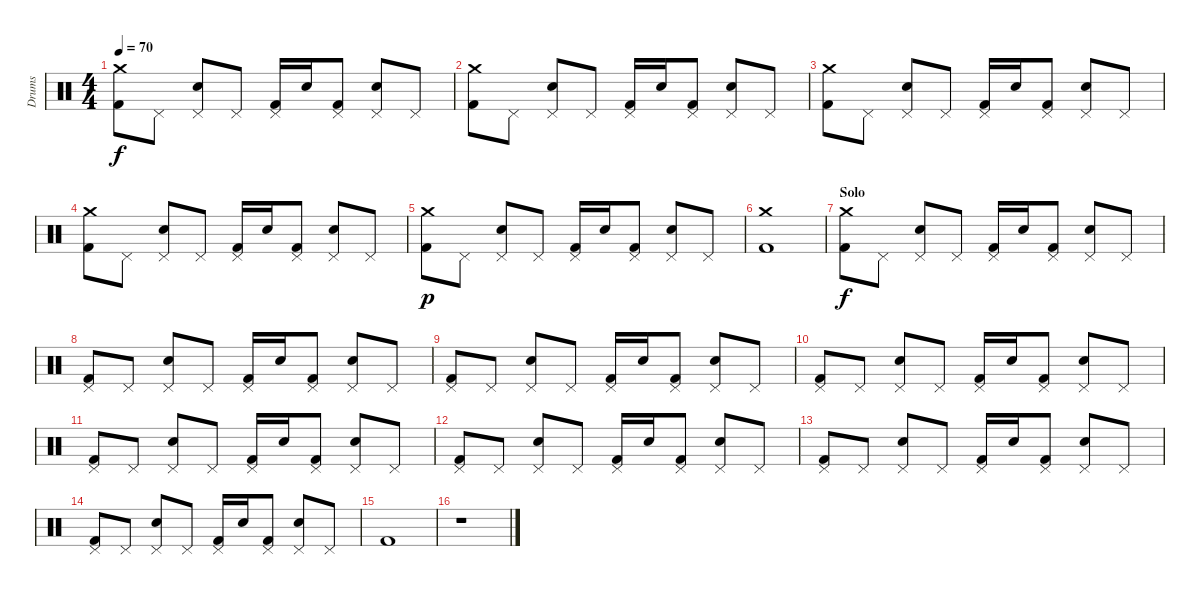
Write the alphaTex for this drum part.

\track ("Drums" "Drums") {instrument percussion}
\staff {score}
\articulation defaults
\ts (4 4)
\tempo 70
\clef neutral
\ks c
("Crash medium (hit)" "Kick (hit) 2").8{dy f} "Pedal Hi-Hat (hit)".8 ("Pedal Hi-Hat (hit)" "Electric Snare (hit)").8 "Pedal Hi-Hat (hit)".8 ("Pedal Hi-Hat (hit)" "Kick (hit) 2").16 "Electric Snare (hit)".16 ("Pedal Hi-Hat (hit)" "Kick (hit) 2").8 ("Pedal Hi-Hat (hit)" "Electric Snare (hit)").8 "Pedal Hi-Hat (hit)".8 |
("Crash medium (hit)" "Kick (hit) 2").8 "Pedal Hi-Hat (hit)".8 ("Pedal Hi-Hat (hit)" "Electric Snare (hit)").8 "Pedal Hi-Hat (hit)".8 ("Pedal Hi-Hat (hit)" "Kick (hit) 2").16 "Electric Snare (hit)".16 ("Pedal Hi-Hat (hit)" "Kick (hit) 2").8 ("Pedal Hi-Hat (hit)" "Electric Snare (hit)").8 "Pedal Hi-Hat (hit)".8 |
("Crash medium (hit)" "Kick (hit) 2").8 "Pedal Hi-Hat (hit)".8 ("Pedal Hi-Hat (hit)" "Electric Snare (hit)").8 "Pedal Hi-Hat (hit)".8 ("Pedal Hi-Hat (hit)" "Kick (hit) 2").16 "Electric Snare (hit)".16 ("Pedal Hi-Hat (hit)" "Kick (hit) 2").8 ("Pedal Hi-Hat (hit)" "Electric Snare (hit)").8 "Pedal Hi-Hat (hit)".8 |
("Crash medium (hit)" "Kick (hit) 2").8 "Pedal Hi-Hat (hit)".8 ("Pedal Hi-Hat (hit)" "Electric Snare (hit)").8 "Pedal Hi-Hat (hit)".8 ("Pedal Hi-Hat (hit)" "Kick (hit) 2").16 "Electric Snare (hit)".16 ("Pedal Hi-Hat (hit)" "Kick (hit) 2").8 ("Pedal Hi-Hat (hit)" "Electric Snare (hit)").8 "Pedal Hi-Hat (hit)".8 |
("Crash medium (hit)" "Kick (hit) 2").8{dy p} "Pedal Hi-Hat (hit)".8 ("Pedal Hi-Hat (hit)" "Electric Snare (hit)").8 "Pedal Hi-Hat (hit)".8 ("Pedal Hi-Hat (hit)" "Kick (hit) 2").16 "Electric Snare (hit)".16 ("Pedal Hi-Hat (hit)" "Kick (hit) 2").8 ("Pedal Hi-Hat (hit)" "Electric Snare (hit)").8 "Pedal Hi-Hat (hit)".8 |
("Kick (hit) 2" "Crash medium (hit)").1 |
\section ("" "Solo")
("Crash medium (hit)" "Kick (hit) 2").8{dy f} "Pedal Hi-Hat (hit)".8 ("Pedal Hi-Hat (hit)" "Electric Snare (hit)").8 "Pedal Hi-Hat (hit)".8 ("Pedal Hi-Hat (hit)" "Kick (hit) 2").16 "Electric Snare (hit)".16 ("Pedal Hi-Hat (hit)" "Kick (hit) 2").8 ("Pedal Hi-Hat (hit)" "Electric Snare (hit)").8 "Pedal Hi-Hat (hit)".8 |
("Pedal Hi-Hat (hit)" "Kick (hit) 2").8 "Pedal Hi-Hat (hit)".8 ("Pedal Hi-Hat (hit)" "Electric Snare (hit)").8 "Pedal Hi-Hat (hit)".8 ("Pedal Hi-Hat (hit)" "Kick (hit) 2").16 "Electric Snare (hit)".16 ("Pedal Hi-Hat (hit)" "Kick (hit) 2").8 ("Pedal Hi-Hat (hit)" "Electric Snare (hit)").8 "Pedal Hi-Hat (hit)".8 |
("Pedal Hi-Hat (hit)" "Kick (hit) 2").8 "Pedal Hi-Hat (hit)".8 ("Pedal Hi-Hat (hit)" "Electric Snare (hit)").8 "Pedal Hi-Hat (hit)".8 ("Pedal Hi-Hat (hit)" "Kick (hit) 2").16 "Electric Snare (hit)".16 ("Pedal Hi-Hat (hit)" "Kick (hit) 2").8 ("Pedal Hi-Hat (hit)" "Electric Snare (hit)").8 "Pedal Hi-Hat (hit)".8 |
("Pedal Hi-Hat (hit)" "Kick (hit) 2").8 "Pedal Hi-Hat (hit)".8 ("Pedal Hi-Hat (hit)" "Electric Snare (hit)").8 "Pedal Hi-Hat (hit)".8 ("Pedal Hi-Hat (hit)" "Kick (hit) 2").16 "Electric Snare (hit)".16 ("Pedal Hi-Hat (hit)" "Kick (hit) 2").8 ("Pedal Hi-Hat (hit)" "Electric Snare (hit)").8 "Pedal Hi-Hat (hit)".8 |
("Pedal Hi-Hat (hit)" "Kick (hit) 2").8 "Pedal Hi-Hat (hit)".8 ("Pedal Hi-Hat (hit)" "Electric Snare (hit)").8 "Pedal Hi-Hat (hit)".8 ("Pedal Hi-Hat (hit)" "Kick (hit) 2").16 "Electric Snare (hit)".16 ("Pedal Hi-Hat (hit)" "Kick (hit) 2").8 ("Pedal Hi-Hat (hit)" "Electric Snare (hit)").8 "Pedal Hi-Hat (hit)".8 |
("Pedal Hi-Hat (hit)" "Kick (hit) 2").8 "Pedal Hi-Hat (hit)".8 ("Pedal Hi-Hat (hit)" "Electric Snare (hit)").8 "Pedal Hi-Hat (hit)".8 ("Pedal Hi-Hat (hit)" "Kick (hit) 2").16 "Electric Snare (hit)".16 ("Pedal Hi-Hat (hit)" "Kick (hit) 2").8 ("Pedal Hi-Hat (hit)" "Electric Snare (hit)").8 "Pedal Hi-Hat (hit)".8 |
("Pedal Hi-Hat (hit)" "Kick (hit) 2").8 "Pedal Hi-Hat (hit)".8 ("Pedal Hi-Hat (hit)" "Electric Snare (hit)").8 "Pedal Hi-Hat (hit)".8 ("Pedal Hi-Hat (hit)" "Kick (hit) 2").16 "Electric Snare (hit)".16 ("Pedal Hi-Hat (hit)" "Kick (hit) 2").8 ("Pedal Hi-Hat (hit)" "Electric Snare (hit)").8 "Pedal Hi-Hat (hit)".8 |
("Pedal Hi-Hat (hit)" "Kick (hit) 2").8 "Pedal Hi-Hat (hit)".8 ("Pedal Hi-Hat (hit)" "Electric Snare (hit)").8 "Pedal Hi-Hat (hit)".8 ("Pedal Hi-Hat (hit)" "Kick (hit) 2").16 "Electric Snare (hit)".16 ("Pedal Hi-Hat (hit)" "Kick (hit) 2").8 ("Pedal Hi-Hat (hit)" "Electric Snare (hit)").8 "Pedal Hi-Hat (hit)".8 |
"Kick (hit) 2".1 |
r.1
